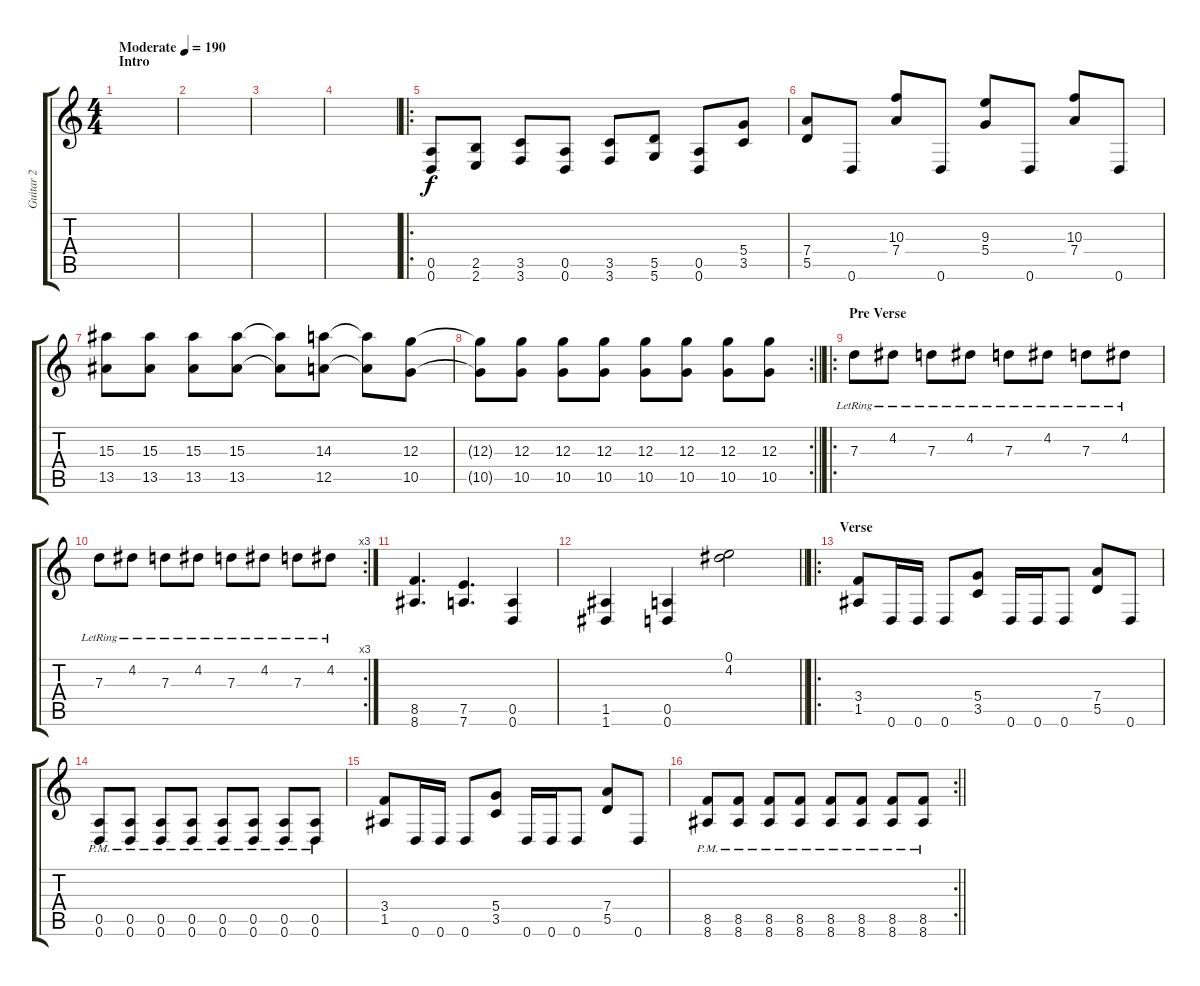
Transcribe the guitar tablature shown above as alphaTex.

\track ("Guitar 2" "Guitar 2") {instrument distortionguitar}
\staff {score tabs}
\tuning (E4 B3 G3 D3 A2 D2) {hide}
\ts (4 4)
\section ("" "Intro")
\tempo (190 "Moderate")
\clef g2
\ks c
|
|
|
|
\ro
(0.5 0.6).8 (2.5 2.6).8 (3.5 3.6).8 (0.5 0.6).8 (3.5 3.6).8 (5.5 5.6).8 (0.5 0.6).8 (5.4 3.5).8 |
(7.4 5.5).8 0.6.8 (10.3 7.4).8 0.6.8 (9.3 5.4).8 0.6.8 (10.3 7.4).8 0.6.8 |
(15.3 13.5).8 (15.3 13.5).8 (15.3 13.5).8 (15.3 13.5).8 (15.3{t} 13.5{t}).8 (14.3 12.5).8 (14.3{t} 12.5{t}).8 (12.3 10.5).8 |
\rc 2
\barLineRight lightlight
(12.3{t} 10.5{t}).8 (12.3 10.5).8 (12.3 10.5).8 (12.3 10.5).8 (12.3 10.5).8 (12.3 10.5).8 (12.3 10.5).8 (12.3 10.5).8 |
\ro
\section ("" "Pre Verse")
7.3{lr}.8 4.2{lr}.8 7.3{lr}.8 4.2{lr}.8 7.3{lr}.8 4.2{lr}.8 7.3{lr}.8 4.2{lr}.8 |
\rc 3
7.3{lr}.8 4.2{lr}.8 7.3{lr}.8 4.2{lr}.8 7.3{lr}.8 4.2{lr}.8 7.3{lr}.8 4.2{lr}.8 |
(8.5 8.6).4{d} (7.5 7.6).4{d} (0.5 0.6).4 |
\barLineRight lightlight
(1.5 1.6).4 (0.5 0.6).4 (0.1 4.2).2 |
\ro
\section ("" "Verse")
(3.4 1.5).8 0.6.16 0.6.16 0.6.8 (5.4 3.5).8 0.6.16 0.6.16 0.6.8 (7.4 5.5).8 0.6.8 |
(0.5{pm} 0.6{pm}).8 (0.5{pm} 0.6{pm}).8 (0.5{pm} 0.6{pm}).8 (0.5{pm} 0.6{pm}).8 (0.5{pm} 0.6{pm}).8 (0.5{pm} 0.6{pm}).8 (0.5{pm} 0.6{pm}).8 (0.5{pm} 0.6{pm}).8 |
(3.4 1.5).8 0.6.16 0.6.16 0.6.8 (5.4 3.5).8 0.6.16 0.6.16 0.6.8 (7.4 5.5).8 0.6.8 |
\rc 2
\barLineRight lightlight
(8.5{pm} 8.6{pm}).8 (8.5{pm} 8.6{pm}).8 (8.5{pm} 8.6{pm}).8 (8.5{pm} 8.6{pm}).8 (8.5{pm} 8.6{pm}).8 (8.5{pm} 8.6{pm}).8 (8.5{pm} 8.6{pm}).8 (8.5{pm} 8.6{pm}).8
